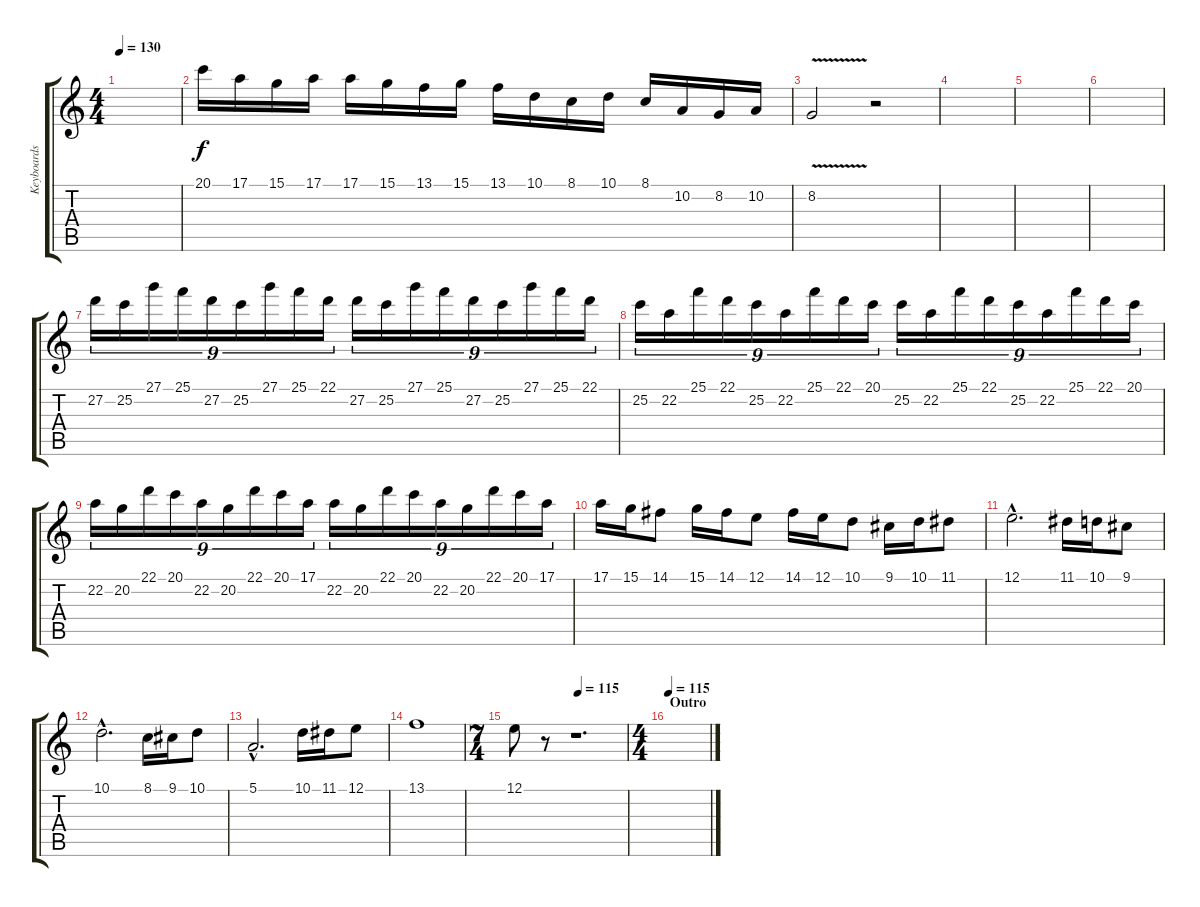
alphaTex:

\track ("Keyboards - lead" "Keyboards ") {instrument lead2sawtooth}
\staff {score tabs}
\tuning (E4 B3 G3 D3 A2 E2) {hide}
\ts (4 4)
\tempo 130
\clef g2
\ks c
|
20.1.16 17.1.16 15.1.16 17.1.16 17.1.16 15.1.16 13.1.16 15.1.16 13.1.16 10.1.16 8.1.16 10.1.16 8.1.16 10.2.16 8.2.16 10.2.16 |
8.2{v}.2 r.2 |
|
|
|
27.2.16{tu (9 8)} 25.2.16{tu (9 8)} 27.1.16{tu (9 8)} 25.1.16{tu (9 8)} 27.2.16{tu (9 8)} 25.2.16{tu (9 8)} 27.1.16{tu (9 8)} 25.1.16{tu (9 8)} 22.1.16{tu (9 8)} 27.2.16{tu (9 8)} 25.2.16{tu (9 8)} 27.1.16{tu (9 8)} 25.1.16{tu (9 8)} 27.2.16{tu (9 8)} 25.2.16{tu (9 8)} 27.1.16{tu (9 8)} 25.1.16{tu (9 8)} 22.1.16{tu (9 8)} |
25.2.16{tu (9 8)} 22.2.16{tu (9 8)} 25.1.16{tu (9 8)} 22.1.16{tu (9 8)} 25.2.16{tu (9 8)} 22.2.16{tu (9 8)} 25.1.16{tu (9 8)} 22.1.16{tu (9 8)} 20.1.16{tu (9 8)} 25.2.16{tu (9 8)} 22.2.16{tu (9 8)} 25.1.16{tu (9 8)} 22.1.16{tu (9 8)} 25.2.16{tu (9 8)} 22.2.16{tu (9 8)} 25.1.16{tu (9 8)} 22.1.16{tu (9 8)} 20.1.16{tu (9 8)} |
22.2.16{tu (9 8)} 20.2.16{tu (9 8)} 22.1.16{tu (9 8)} 20.1.16{tu (9 8)} 22.2.16{tu (9 8)} 20.2.16{tu (9 8)} 22.1.16{tu (9 8)} 20.1.16{tu (9 8)} 17.1.16{tu (9 8)} 22.2.16{tu (9 8)} 20.2.16{tu (9 8)} 22.1.16{tu (9 8)} 20.1.16{tu (9 8)} 22.2.16{tu (9 8)} 20.2.16{tu (9 8)} 22.1.16{tu (9 8)} 20.1.16{tu (9 8)} 17.1.16{tu (9 8)} |
17.1.16 15.1.16 14.1.8 15.1.16 14.1.16 12.1.8 14.1.16 12.1.16 10.1.8 9.1.16 10.1.16 11.1.8 |
12.1{hac}.2{d} 11.1.16 10.1.16 9.1.8 |
10.1{hac}.2{d} 8.1.16 9.1.16 10.1.8 |
5.1{hac}.2{d} 10.1.16 11.1.16 12.1.8 |
13.1.1 |
\ts (7 4)
\tempo (115 0.5714285714285714)
12.1.8 r.8 r.1{d} |
\ts (4 4)
\section ("" "Outro")
\tempo 115
